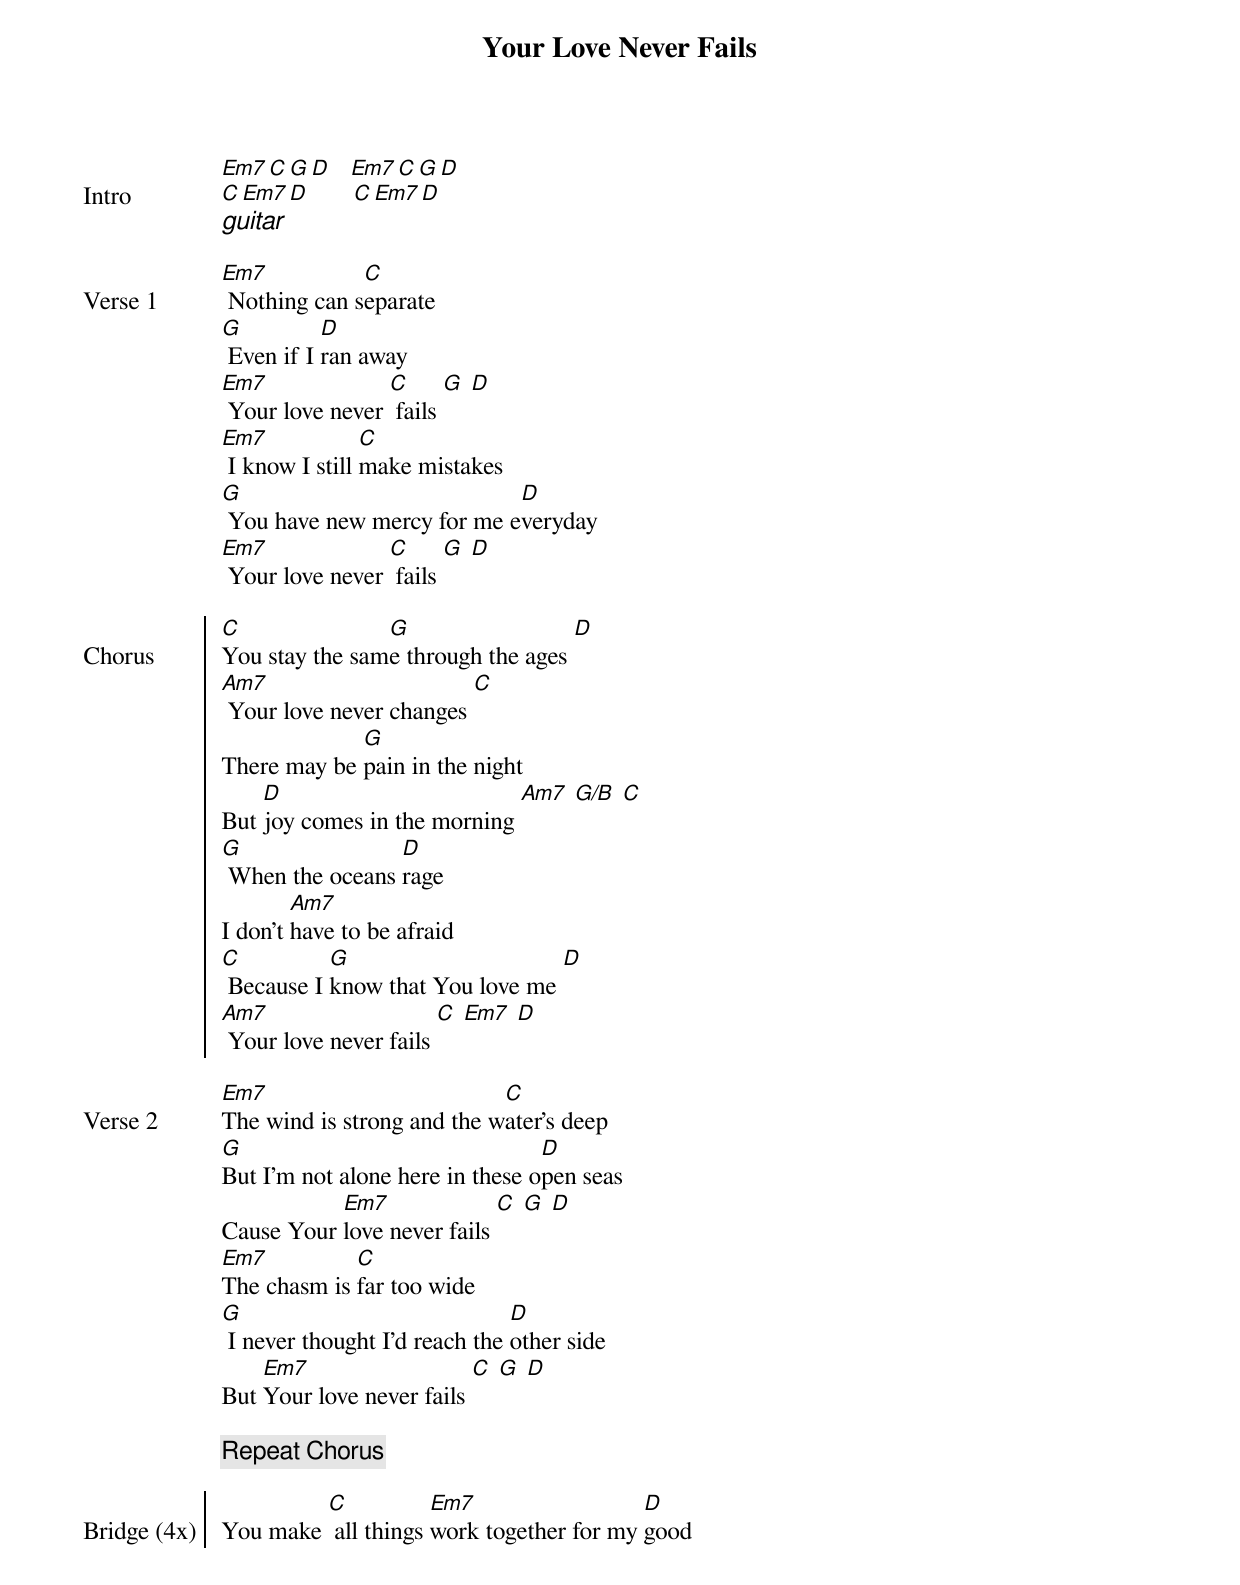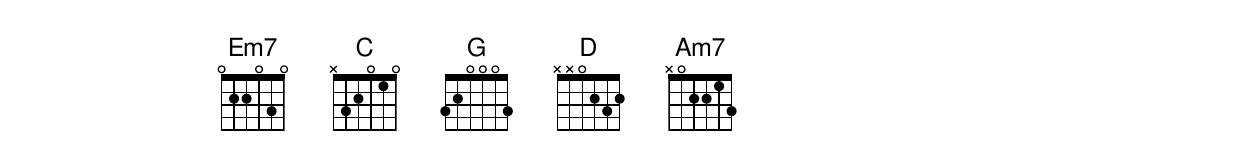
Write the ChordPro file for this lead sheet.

{title: Your Love Never Fails}
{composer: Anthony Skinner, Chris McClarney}
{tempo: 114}
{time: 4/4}
{transpose: }
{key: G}

{start_of_verse: Intro}
[Em7][C][G][D]   [Em7][C][G][D]
[C][Em7][D]       [C][Em7][D]
{ci: guitar}
{end_of_verse: Intro}

{start_of_verse: Verse 1}
[Em7] Nothing can s[C]eparate
[G] Even if I [D]ran away
[Em7] Your love never [C] fails [G] [D]
[Em7] I know I still [C]make mistakes
[G] You have new mercy for me e[D]veryday
[Em7] Your love never [C] fails [G] [D]
{end_of_verse: Verse 1}

{soc: Chorus}
[C]You stay the sam[G]e through the ages [D]
[Am7] Your love never changes [C]
There may be [G]pain in the night
But [D]joy comes in the morning [Am7] [G/B] [C]
[G] When the oceans [D]rage
I don't [Am7]have to be afraid
[C] Because I [G]know that You love me [D]
[Am7] Your love never fails [C] [Em7] [D]
{eoc: Chorus}

{start_of_verse: Verse 2}
[Em7]The wind is strong and the w[C]ater's deep
[G]But I'm not alone here in these o[D]pen seas
Cause Your [Em7]love never fails [C] [G] [D]
[Em7]The chasm is [C]far too wide
[G] I never thought I'd reach the [D]other side
But [Em7]Your love never fails [C] [G] [D]
{end_of_verse: Verse 2}

{c: Repeat Chorus}

{soc: Bridge (4x)}
You make [C] all things [Em7]work together for my [D]good
{eoc: Bridge (4x)}
